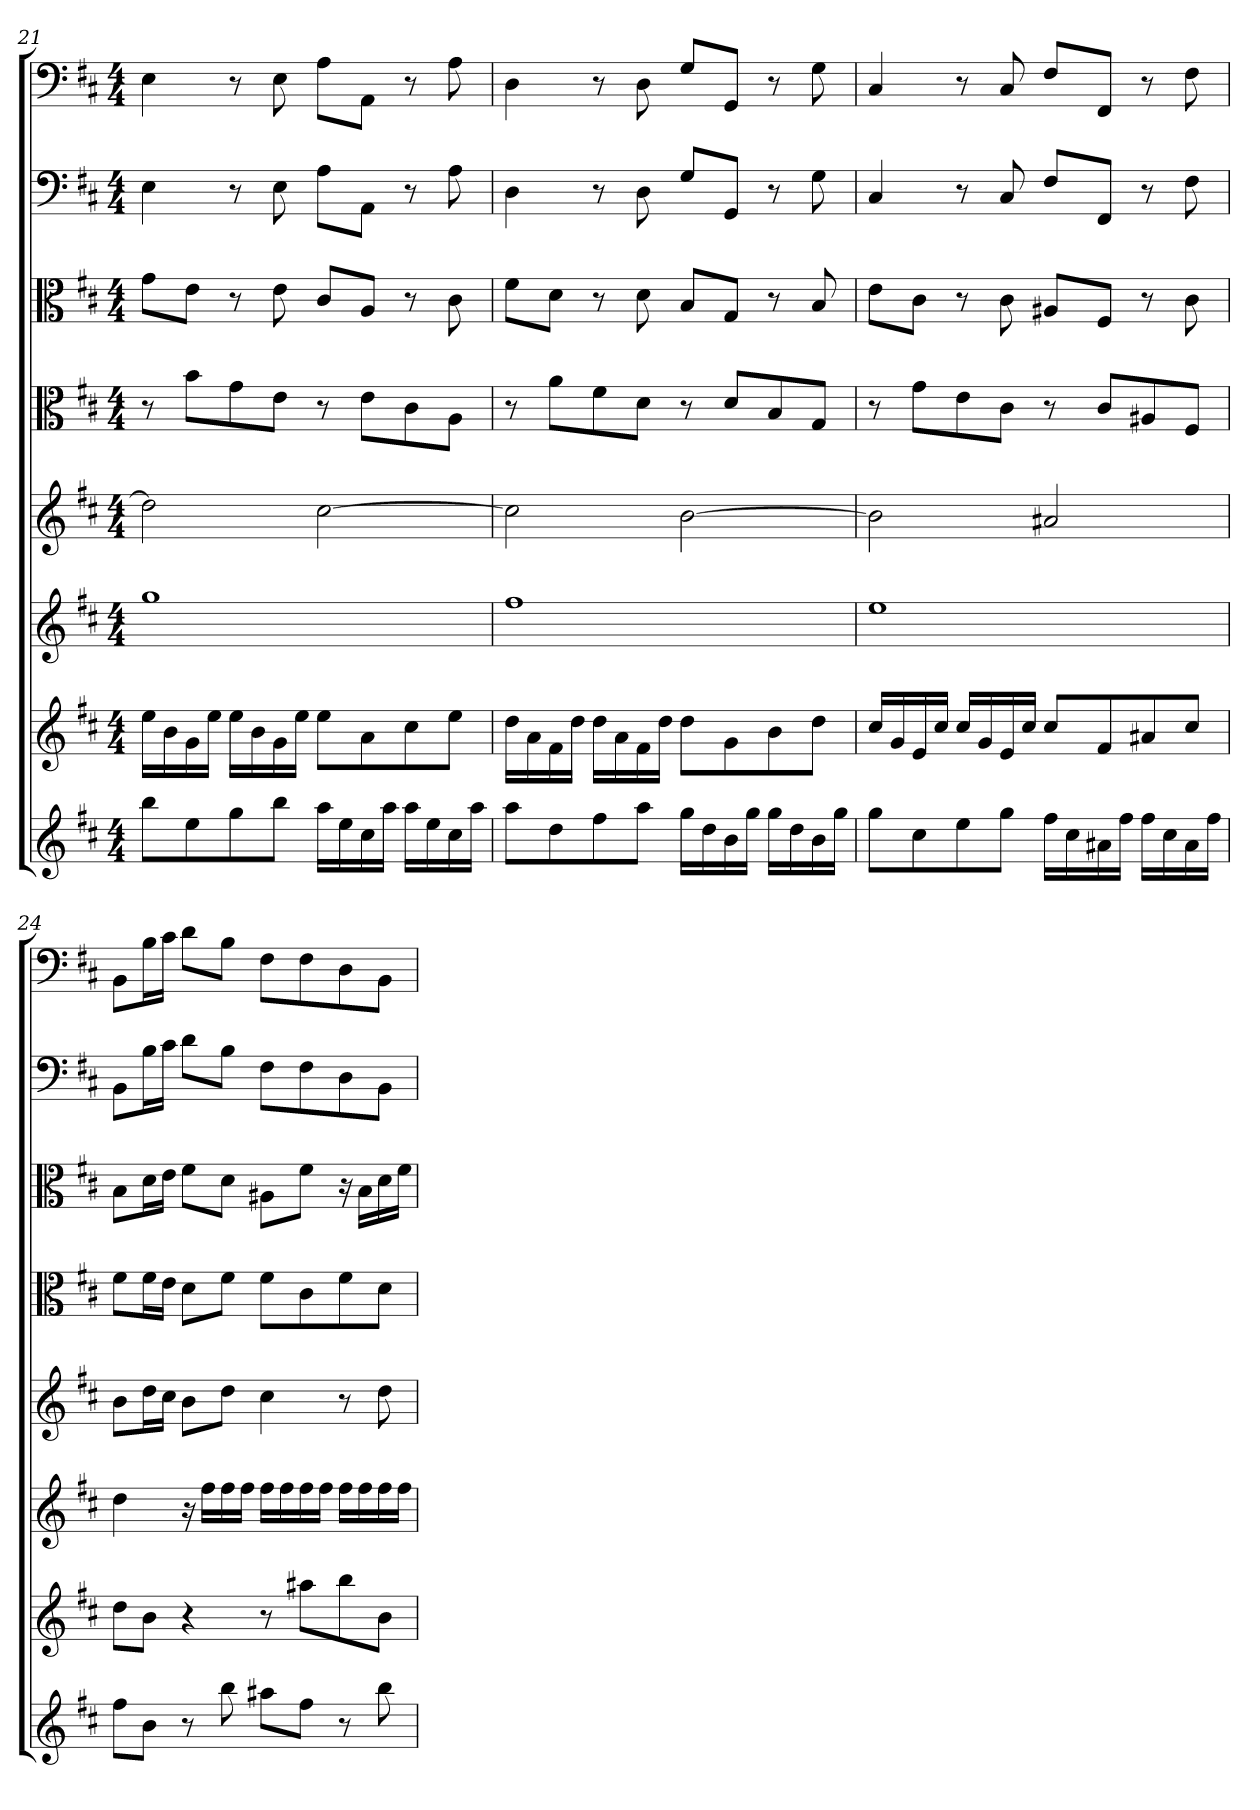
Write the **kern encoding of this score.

**kern	**kern	**kern	**kern	**kern	**kern	**kern	**kern
*part8	*part7	*part6	*part5	*part4	*part3	*part2	*part1
*staff8	*staff7	*staff6	*staff5	*staff4	*staff3	*staff2	*staff1
*clefG2	*clefG2	*clefG2	*clefG2	*clefC3	*clefC3	*clefF4	*clefF4
*k[f#c#]	*k[f#c#]	*k[f#c#]	*k[f#c#]	*k[f#c#]	*k[f#c#]	*k[f#c#]	*k[f#c#]
*b:	*b:	*b:	*b:	*b:	*b:	*b:	*b:
*M4/4	*M4/4	*M4/4	*M4/4	*M4/4	*M4/4	*M4/4	*M4/4
=21	=21	=21	=21	=21	=21	=21	=21
8bb\L	16ee\LL	1gg\	2dd\]	8r	8g\L	4E\	4E\
.	16b\	.	.	.	.	.	.
8ee\	16g\	.	.	8b\L	8e\J	.	.
.	16ee\JJ	.	.	.	.	.	.
8gg\	16ee\LL	.	.	8g\	8r	8r	8r
.	16b\	.	.	.	.	.	.
8bb\J	16g\	.	.	8e\J	8e\	8E\	8E\
.	16ee\JJ	.	.	.	.	.	.
16aa\LL	8ee\L	.	[2cc#\	8r	8c#/L	8A\L	8A\L
16ee\	.	.	.	.	.	.	.
16cc#\	8a\	.	.	8e\L	8A/J	8AA\J	8AA\J
16aa\JJ	.	.	.	.	.	.	.
16aa\LL	8cc#\	.	.	8c#\	8r	8r	8r
16ee\	.	.	.	.	.	.	.
16cc#\	8ee\J	.	.	8A\J	8c#\	8A\	8A\
16aa\JJ	.	.	.	.	.	.	.
=22	=22	=22	=22	=22	=22	=22	=22
8aa\L	16dd\LL	1ff#\	2cc#\]	8r	8f#\L	4D\	4D\
.	16a\	.	.	.	.	.	.
8dd\	16f#\	.	.	8a\L	8d\J	.	.
.	16dd\JJ	.	.	.	.	.	.
8ff#\	16dd\LL	.	.	8f#\	8r	8r	8r
.	16a\	.	.	.	.	.	.
8aa\J	16f#\	.	.	8d\J	8d\	8D\	8D\
.	16dd\JJ	.	.	.	.	.	.
16gg\LL	8dd\L	.	[2b\	8r	8B/L	8G/L	8G/L
16dd\	.	.	.	.	.	.	.
16b\	8g\	.	.	8d/L	8G/J	8GG/J	8GG/J
16gg\JJ	.	.	.	.	.	.	.
16gg\LL	8b\	.	.	8B/	8r	8r	8r
16dd\	.	.	.	.	.	.	.
16b\	8dd\J	.	.	8G/J	8B/	8G\	8G\
16gg\JJ	.	.	.	.	.	.	.
=23	=23	=23	=23	=23	=23	=23	=23
8gg\L	16cc#/LL	1ee\	2b\]	8r	8e\L	4C#/	4C#/
.	16g/	.	.	.	.	.	.
8cc#\	16e/	.	.	8g\L	8c#\J	.	.
.	16cc#/JJ	.	.	.	.	.	.
8ee\	16cc#/LL	.	.	8e\	8r	8r	8r
.	16g/	.	.	.	.	.	.
8gg\J	16e/	.	.	8c#\J	8c#\	8C#/	8C#/
.	16cc#/JJ	.	.	.	.	.	.
16ff#\LL	8cc#/L	.	2a#X/	8r	8A#X/L	8F#/L	8F#/L
16cc#\	.	.	.	.	.	.	.
16a#X\	8f#/	.	.	8c#/L	8F#/J	8FF#/J	8FF#/J
16ff#\JJ	.	.	.	.	.	.	.
16ff#\LL	8a#X/	.	.	8A#X/	8r	8r	8r
16cc#\	.	.	.	.	.	.	.
16a#\	8cc#/J	.	.	8F#/J	8c#\	8F#\	8F#\
16ff#\JJ	.	.	.	.	.	.	.
=24	=24	=24	=24	=24	=24	=24	=24
8ff#\L	8dd\L	4dd\	8b\L	8f#\L	8B\L	8BB\L	8BB\L
8b\J	8b\J	.	16dd\L	16f#\L	16d\L	16B\L	16B\L
.	.	.	16cc#\JJ	16e\JJ	16e\JJ	16c#\JJ	16c#\JJ
8r	4r	16r	8b\L	8d\L	8f#\L	8d\L	8d\L
.	.	16ff#\LL	.	.	.	.	.
8bb\	.	16ff#\	8dd\J	8f#\J	8d\J	8B\J	8B\J
.	.	16ff#\JJ	.	.	.	.	.
8aa#X\L	8r	16ff#\LL	4cc#\	8f#\L	8A#X\L	8F#\L	8F#\L
.	.	16ff#\	.	.	.	.	.
8ff#\J	8aa#X\L	16ff#\	.	8c#\	8f#\J	8F#\	8F#\
.	.	16ff#\JJ	.	.	.	.	.
8r	8bb\	16ff#\LL	8r	8f#\	16r	8D\	8D\
.	.	16ff#\	.	.	16B\LL	.	.
8bb\	8b\J	16ff#\	8dd\	8d\J	16d\	8BB\J	8BB\J
.	.	16ff#\JJ	.	.	16f#\JJ	.	.
=	=	=	=	=	=	=	=
*-	*-	*-	*-	*-	*-	*-	*-
